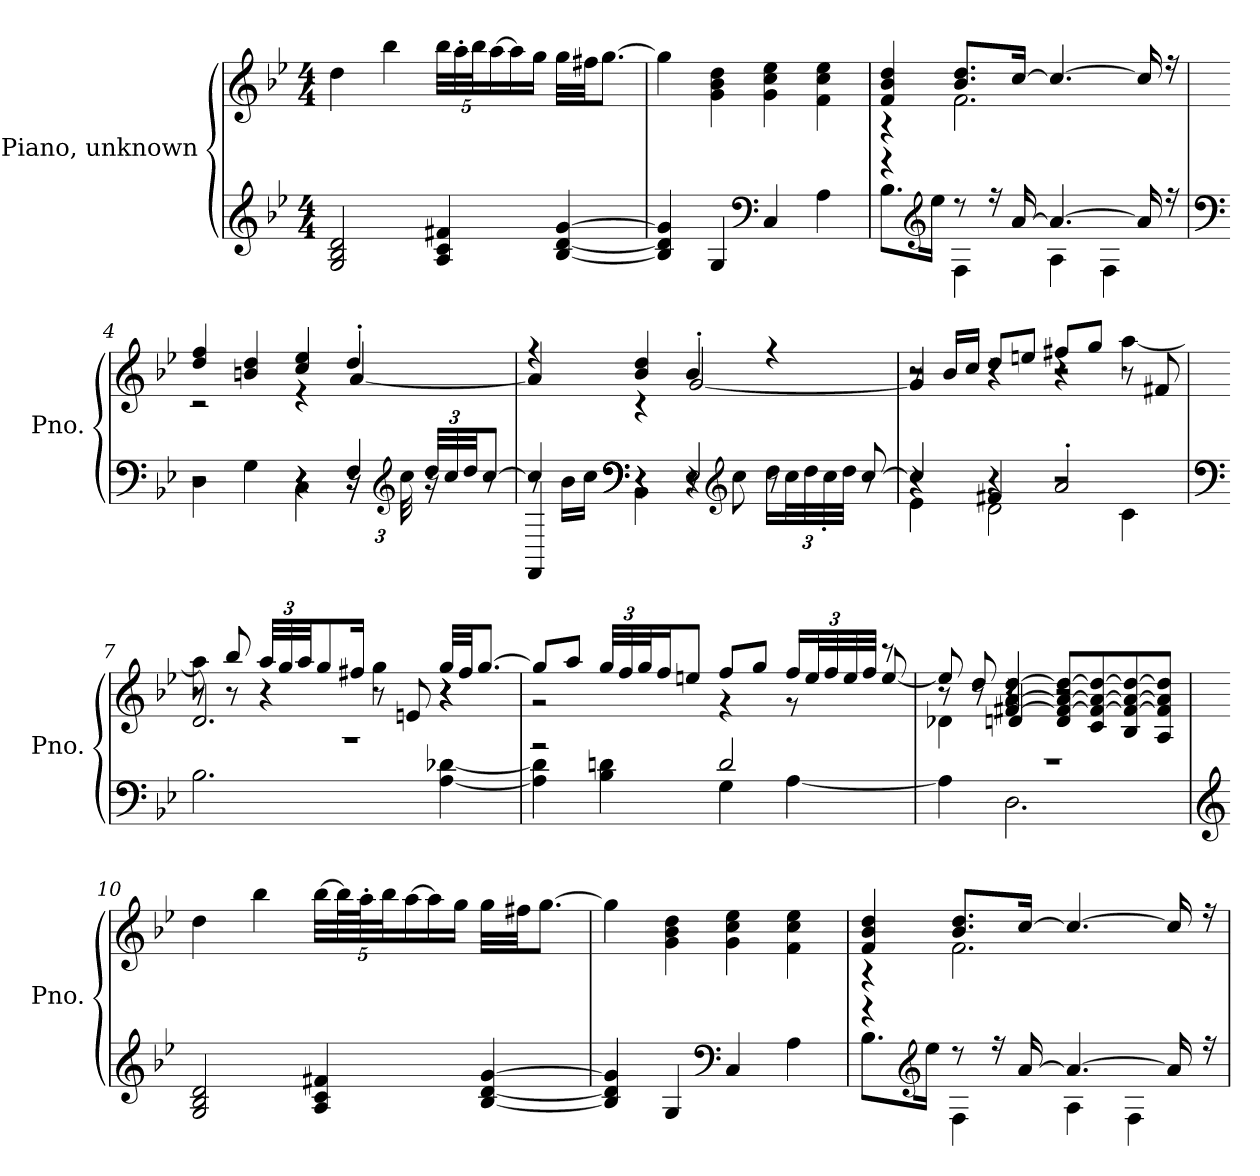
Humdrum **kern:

**kern	**kern
*part1	*part1
*staff2	*staff1
*I"Piano, unknown	*
*I'Pno.	*
*clefG2	*clefG2
*k[b-e-]	*k[b-e-]
*M4/4	*M4/4
*MM120	*MM120
=1	=1
2G/ 2B-/ 2d/	4dd\
.	4bb-\
*	*Xbrackettup
4A/ 4c/ 4f#X/	40bb-\LLL
.	40aa'\
.	40bb-\J
.	[20aa\
.	16aa\]
.	16gg\JJ
[4B-/ [4d/ [4g/	32gg\LLL
.	32ff#X\JJ
.	[8.gg\J
=2	=2
4B-/] 4d/] 4g/]	4gg\]
4G/	4g\ 4b-\ 4dd\
*clefF4	*
4C/	4g\ 4cc\ 4ee-\
4A\	4f\ 4cc\ 4ee-\
=3	=3
*^	*^
4r	8.B-\L	4f/ 4b-/ 4dd/	4r
*clefG2	*	*	*
.	16ee-\Jk	.	.
8r	4F\	8.b-/ 8.dd/L	2.f\
16r	.	.	.
[16a/	.	[16cc/Jk	.
4.a/_	4A\	4.cc/_	.
.	4F\	.	.
16a/]	.	16cc/]	.
16r	.	16r	.
*v	*v	*	*
!!LO:LB:g=z	!!
=4	=4	=4
*clefF4	*	*
*^	*	*
*	*^	*	*
2r	4D\	2r	4dd/ 4ff/	2r
.	4G\	.	4bn/ 4dd/	.
4r	4C\	4r	4cc/ 4ee-/	4r
16r	24r	4F/	4dd'/	[4a/
*clefG2	*	*	*	*
.	48cc\	.	.	.
*Xbrackettup	*	*	*	*
48dd/LLL	16r	.	.	.
48cc/	.	.	.	.
48dd/JJ	.	.	.	.
[8cc/J	8r	.	.	.
=5	=5	=5	=5	=5
4cc/]	8r	4FF/	4r	4a/]
.	16b-\LL	.	.	.
.	16cc\JJ	.	.	.
*clefF4	*	*	*	*
4r	4BB-\	4r	4b-/ 4dd/	4r
2E-/	8r	4r	4b-'/	[2g/
*clefG2	*	*	*	*
.	8cc\	.	.	.
.	24dd\LL	8r	4r	.
.	48cc\L	.	.	.
.	48dd\	.	.	.
.	48cc'\	.	.	.
.	48dd\JJJ	.	.	.
.	8r	[8cc/	.	.
=6	=6	=6	=6	=6
*	*	*	*	*^
4r	4e-\	4cc/]	8r	2r	4g/]
.	.	.	16b-/LL	.	.
.	.	.	16cc/JJ	.	.
4f#X/	2d\	4r	8dd/L	.	4r
.	.	.	8een/J	.	.
2a'/	.	2r	8ff#X/L	4r	2r
.	.	.	8gg/J	.	.
.	4c\	.	8r	[4aa\	.
.	.	.	8f#X/	.	.
*v	*v	*v	*	*	*
!!LO:LB:g=z	!!	!!
=7	=7	=7	=7
*clefF4	*	*	*
*^	*	*	*
1r	2.B-\	8r	8aa\]	2.d/
.	.	8bb-/	8r	.
.	.	48aa/LLL	4r	.
.	.	48gg/	.	.
.	.	48aa/JJ	.	.
.	.	8gg/	.	.
.	.	16ff#X/Jk	.	.
.	.	8r	4gg\	.
.	.	8en/	.	.
.	[4A\ [4d-X\	32gg/LLL	4r	4r
.	.	32ff#/JJ	.	.
.	.	[8.gg/J	.	.
*	*	*	*v	*v
=8	=8	=8	=8
2r	4A\] 4d-\]	8gg/L]	2r
.	.	8aa/J	.
.	4B-\ 4dn\	48gg/LLL	.
.	.	48ff/	.
.	.	48gg/J	.
.	.	16ff/J	.
.	.	8een/J	.
2d/	4G\	8ff/L	4r
.	.	8gg/J	.
.	[4A\	24ff/LL	8r
.	.	48ee/L	.
.	.	48ff/	.
.	.	48ee/	.
.	.	48ff/JJJ	.
.	.	8r	[8ee/
!!LO:LB:g=z
=9	=9	=9	=9
*	*	*	*^
1r	4A\]	8r	4d-X\	8ee/]
.	.	8dd/	.	8r
.	2.D\	[4f#X/ [4a/ [4dd/	4r	4dn/
.	.	8d/ 8f#/_ 8a/_ 8dd/_L	2r	2r
.	.	8c/ 8f#/_ 8a/_ 8dd/_	.	.
.	.	8B-/ 8f#/_ 8a/_ 8dd/_	.	.
.	.	8A/ 8f#/] 8a/] 8dd/]J	.	.
*v	*v	*	*	*
*	*v	*v	*v
=10	=10
*clefG2	*
2G/ 2B-/ 2d/	4dd\
.	4bb-\
4A/ 4c/ 4f#X/	[40bb-\LLL
.	80bb-\L]
.	80aa'\J
.	40bb-\J
.	[20aa\
.	16aa\]
.	16gg\JJ
[4B-/ [4d/ [4g/	32gg\LLL
.	32ff#X\JJ
.	[8.gg\J
=11	=11
4B-/] 4d/] 4g/]	4gg\]
4G/	4g\ 4b-\ 4dd\
*clefF4	*
4C/	4g\ 4cc\ 4ee-\
4A\	4f\ 4cc\ 4ee-\
!!LO:LB:g=z
=12	=12
*^	*^
4r	8.B-\L	4f/ 4b-/ 4dd/	4r
*clefG2	*	*	*
.	16ee-\Jk	.	.
8r	4F\	8.b-/ 8.dd/L	2.f\
16r	.	.	.
[16a/	.	[16cc/Jk	.
4.a/_	4A\	4.cc/_	.
.	4F\	.	.
16a/]	.	16cc/]	.
16r	.	16r	.
*v	*v	*	*
*	*v	*v
=	=
*-	*-
